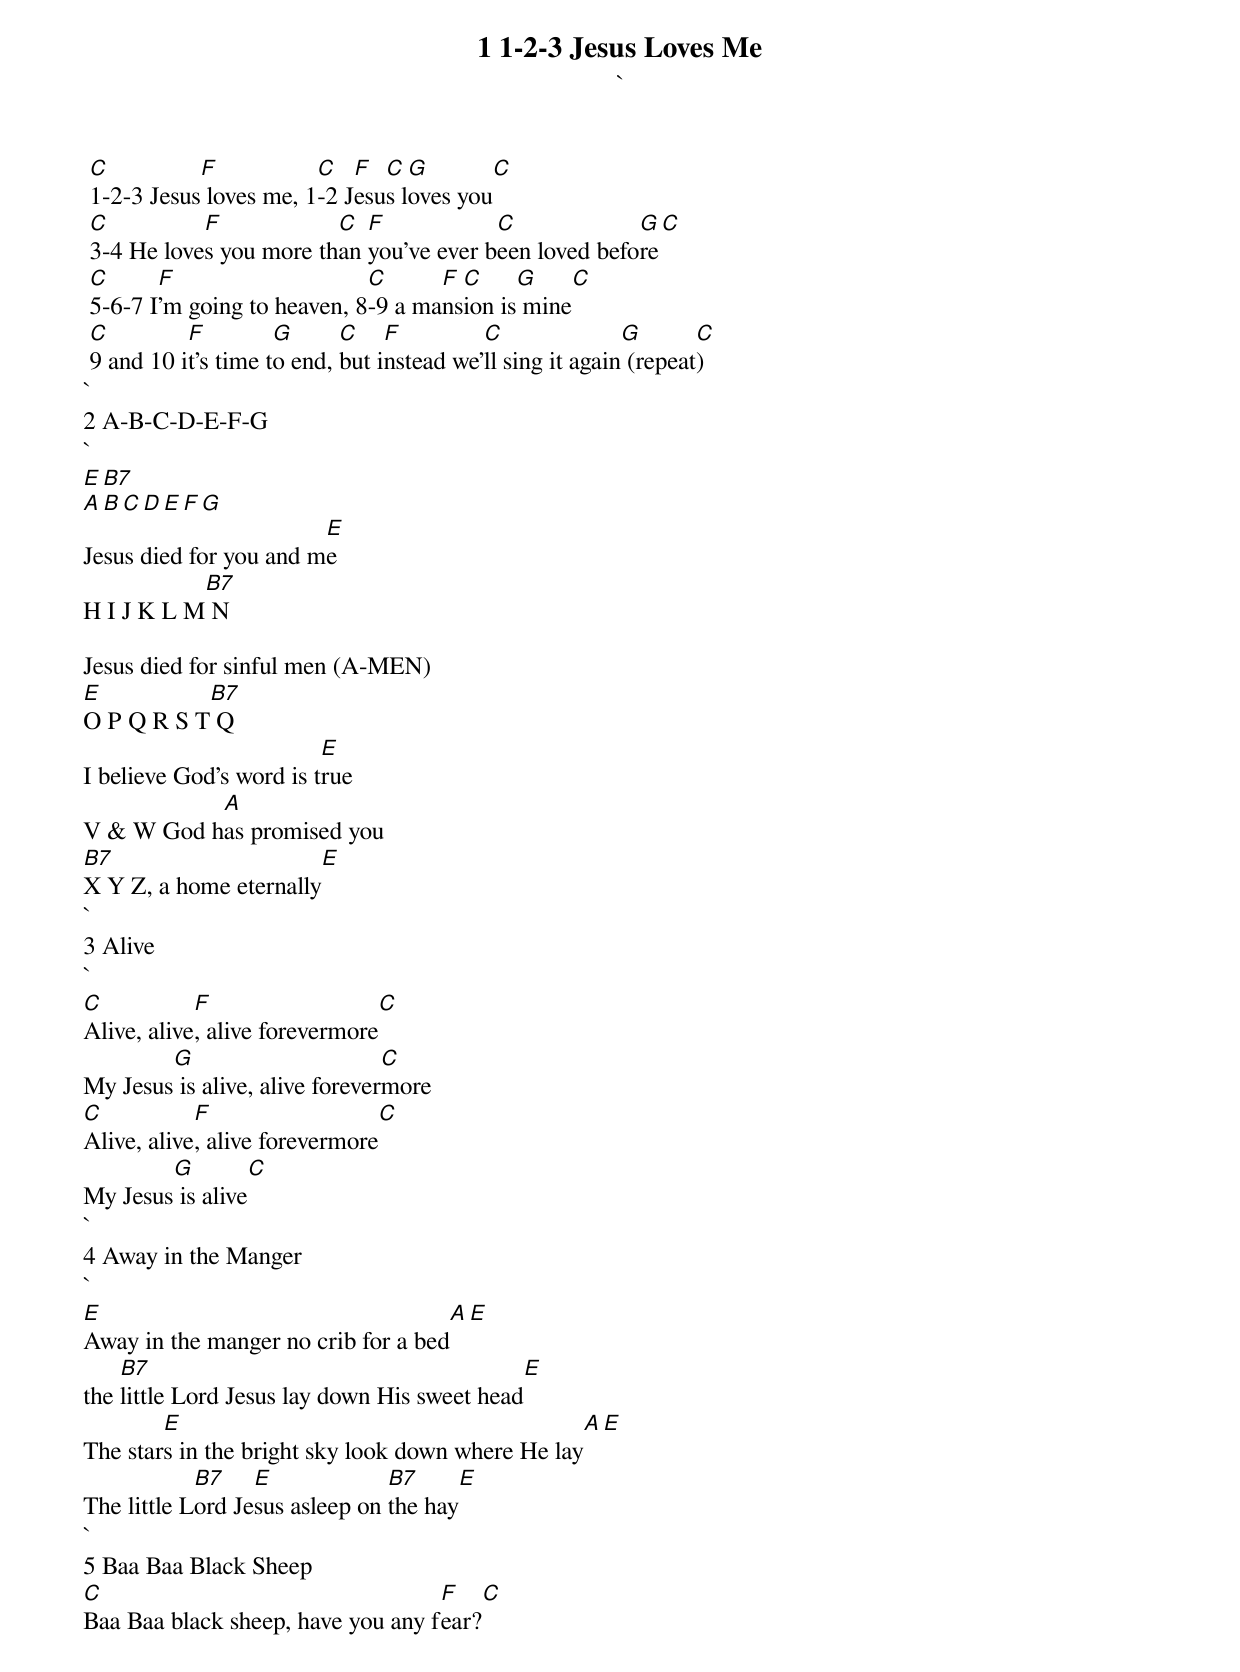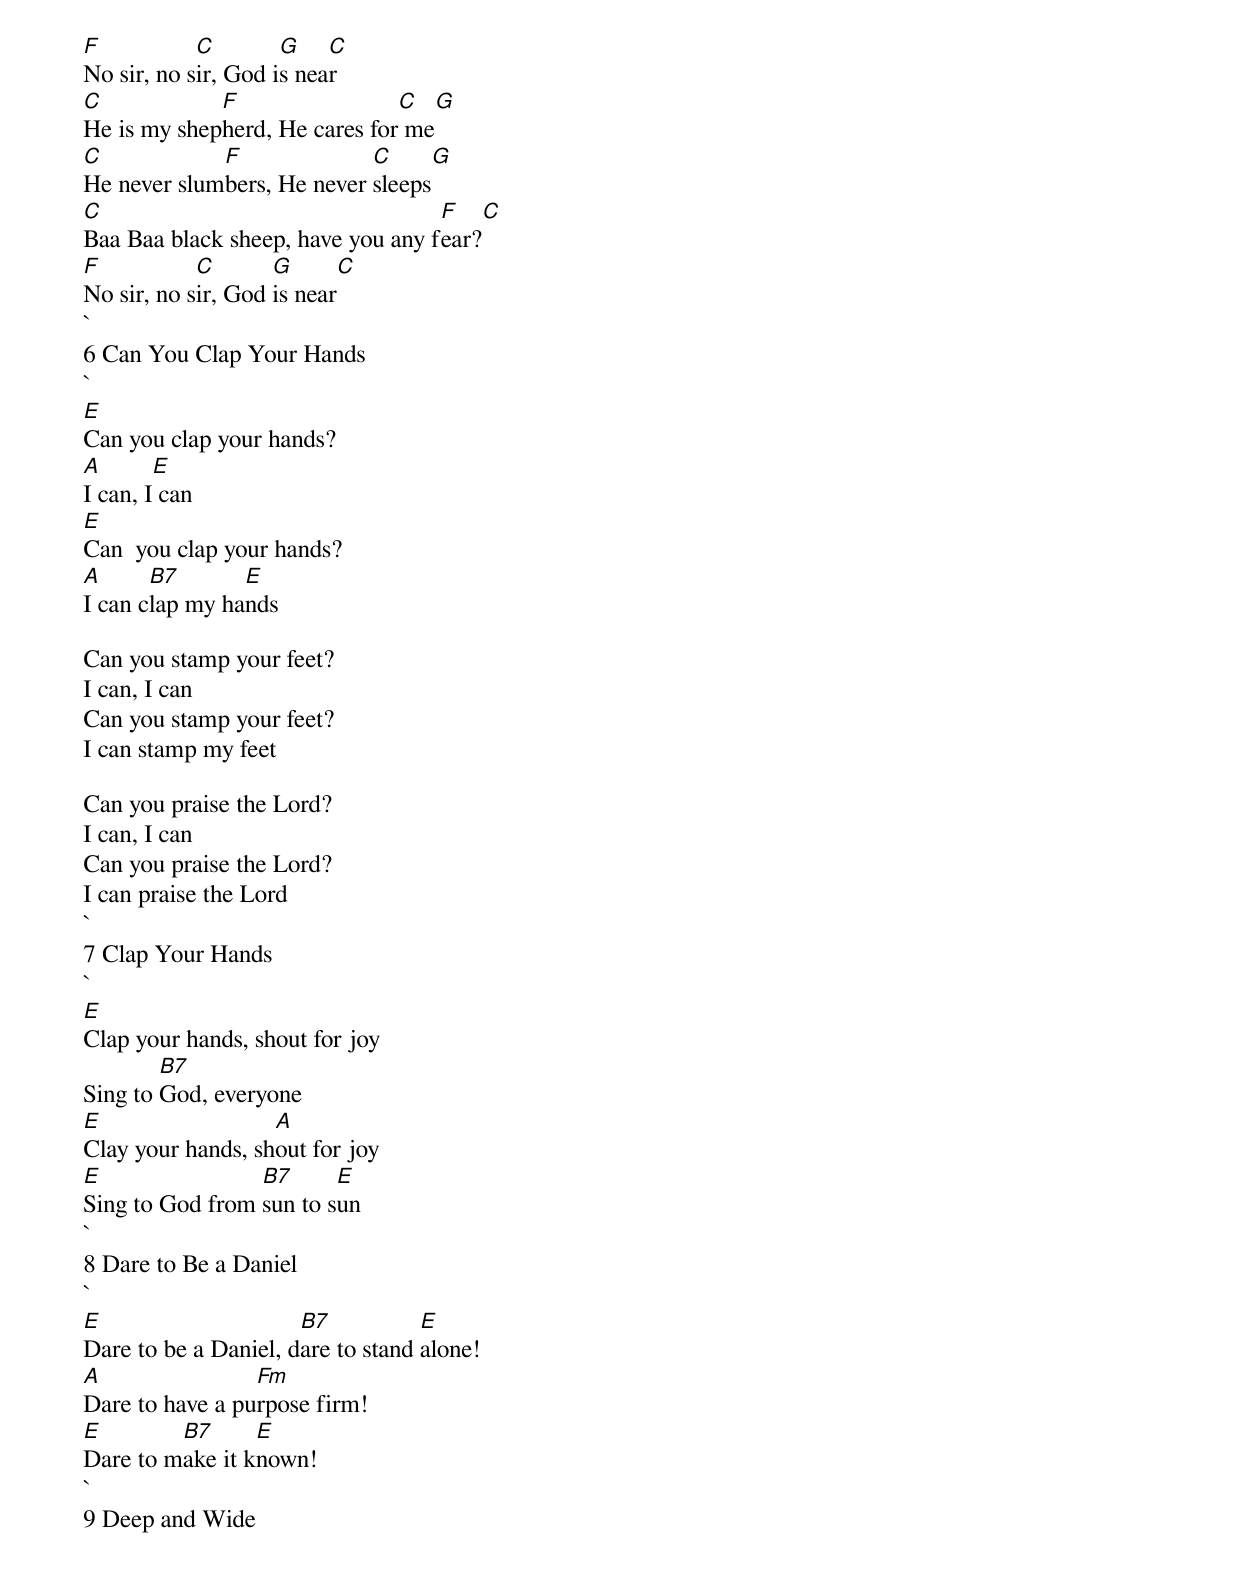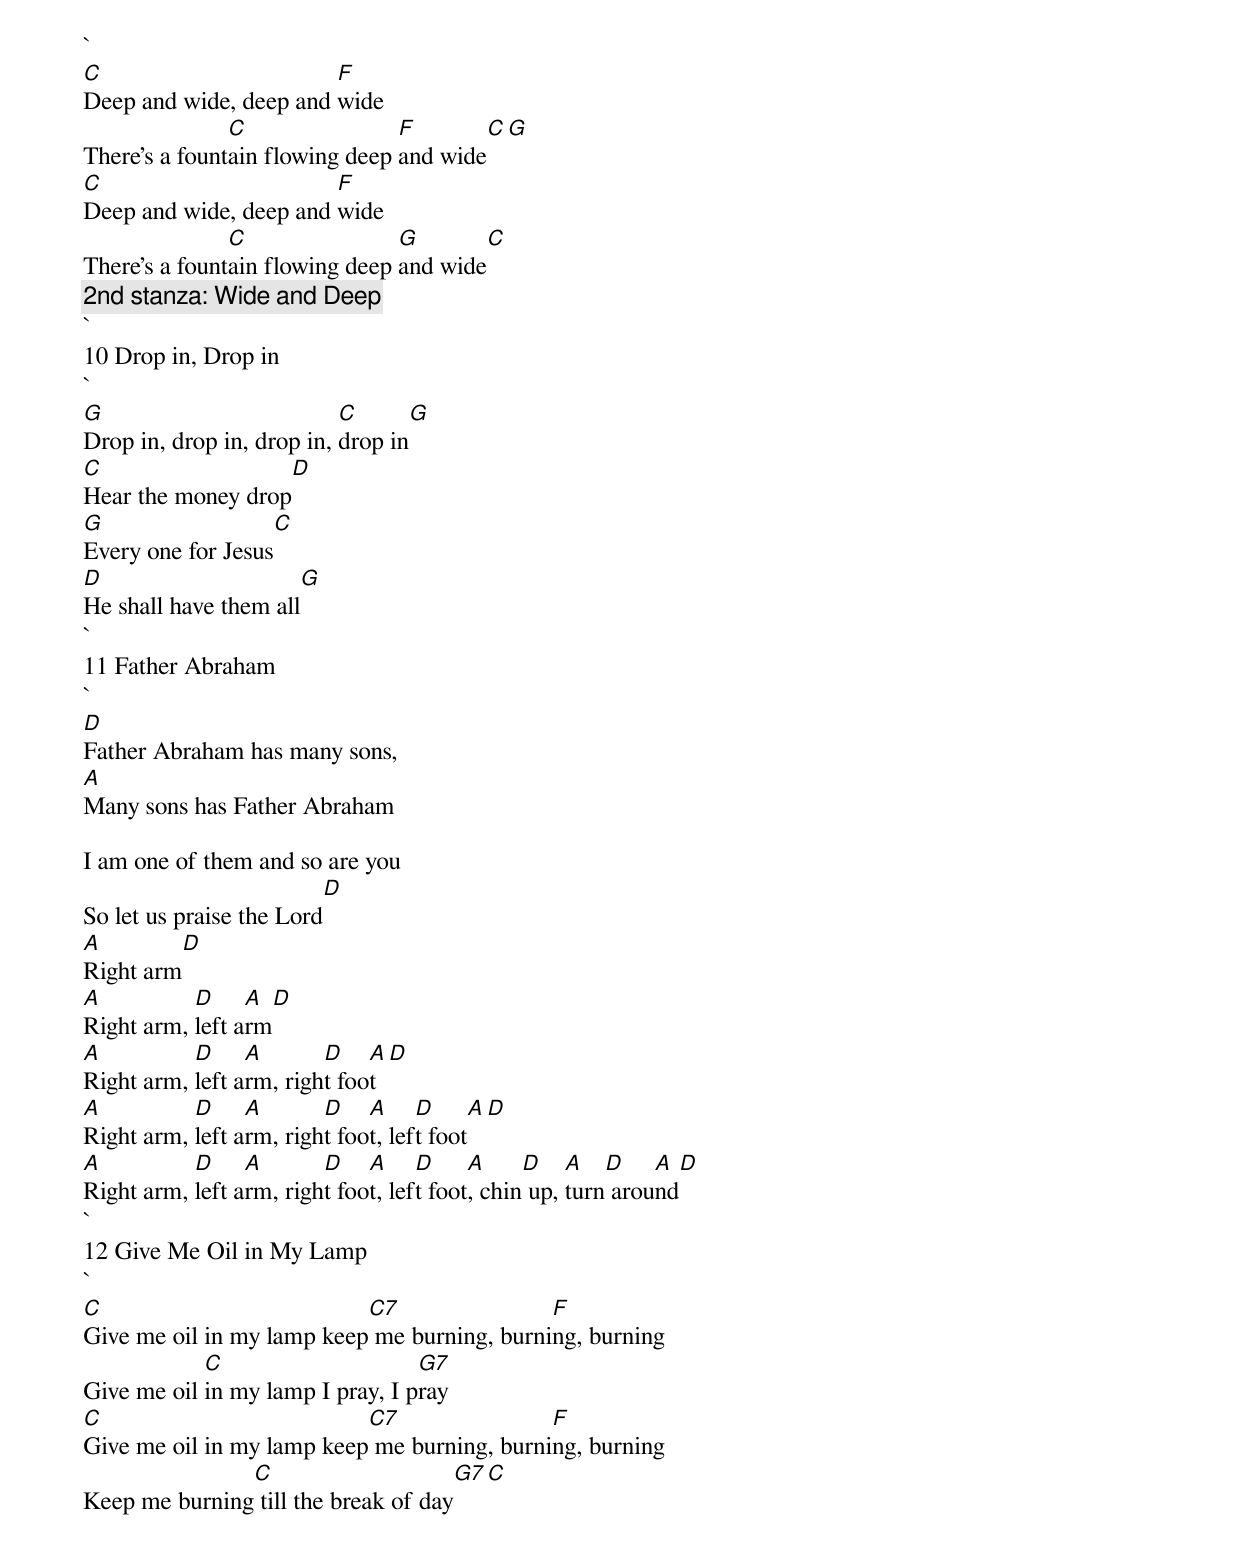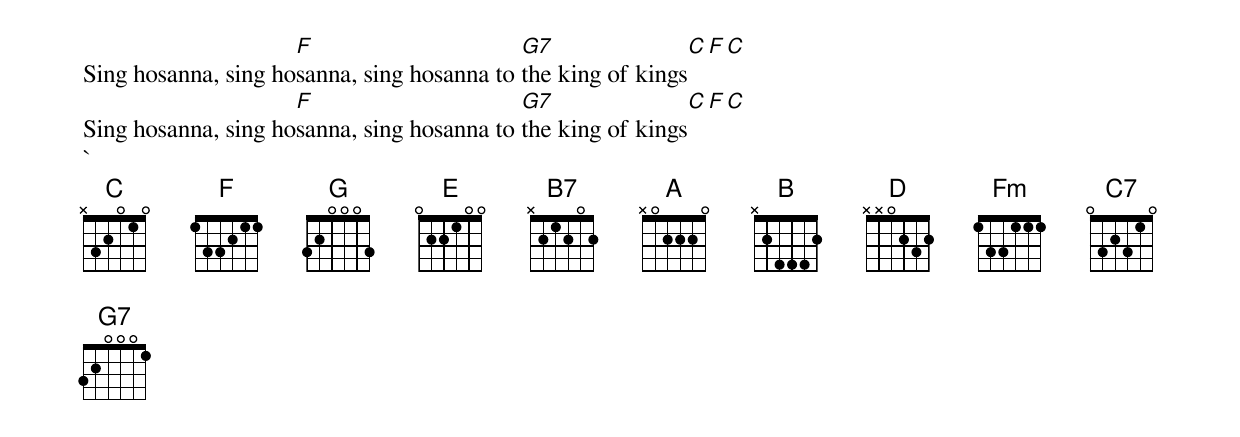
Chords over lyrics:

1 1-2-3 Jesus Loves Me
`
 C	    F	        C   F  C  G	       C
 1-2-3 Jesus loves me, 1-2 Jesus loves you
 C	    F	         C  F	         C	       G     C
 3-4 He loves you more than you’ve ever been loved before
 C      F		     C	    F C	    G	     C
 5-6-7 I’m going to heaven, 8-9 a mansion is mine
 C	   F	     G	    C    F	   C		   G	   C
 9 and 10 it’s time to end, but instead we’ll sing it again (repeat)
`
2 A-B-C-D-E-F-G
`
E	  B7
A B C D E F G
		        E
Jesus died for you and me
	   B7
H I J K L M N

Jesus died for sinful men (A-MEN)
E	   B7
O P Q R S T Q
		         E
I believe God’s word is true
	   A
V & W God has promised you
B7			        E
X Y Z, a home eternally
`
3 Alive
`
C	    F	         		C
Alive, alive, alive forevermore
	G 		        C
My Jesus is alive, alive forevermore
C	    F	         		C
Alive, alive, alive forevermore
	G	    C
My Jesus is alive
`
4 Away in the Manger
`
E	  		            A		E
Away in the manger no crib for a bed
    B7					                E
the little Lord Jesus lay down His sweet head
	E			                    A		E
The stars in the bright sky look down where He lay
	    B7	  E	        B7		  E
The little Lord Jesus asleep on the hay
`
5 Baa Baa Black Sheep
C			           F		    C
Baa Baa black sheep, have you any fear?
F	    C	     G	  C
No sir, no sir, God is near
C	     F		       C		  G
He is my shepherd, He cares for me
C	     F		    C	       G
He never slumbers, He never sleeps
C			           F		    C
Baa Baa black sheep, have you any fear?
F	    C	    G	    C
No sir, no sir, God is near
`
6 Can You Clap Your Hands
`
E
Can you clap your hands?
A       E
I can, I can
E
Can  you clap your hands?
A      B7       E
I can clap my hands

Can you stamp your feet?
I can, I can
Can you stamp your feet?
I can stamp my feet

Can you praise the Lord?
I can, I can
Can you praise the Lord?
I can praise the Lord
`
7 Clap Your Hands
`
E
Clap your hands, shout for joy
        B7
Sing to God, everyone
E                  A
Clay your hands, shout for joy
E                B7      E
Sing to God from sun to sun
`
8 Dare to Be a Daniel
`
E                     B7           E
Dare to be a Daniel, dare to stand alone!
A                Fm
Dare to have a purpose firm!
E        B7      E
Dare to make it known!
`
9 Deep and Wide
`
C		        F
Deep and wide, deep and wide
	       C		F	    C	     G
There’s a fountain flowing deep and wide
C		        F
Deep and wide, deep and wide
	       C		G		        C
There’s a fountain flowing deep and wide
[2nd stanza: Wide and Deep]
`
10 Drop in, Drop in
`
G		           C	    G
Drop in, drop in, drop in, drop in
C		        D
Hear the money drop
G		       C
Every one for Jesus
D		          G
He shall have them all
`
11 Father Abraham
`
D
Father Abraham has many sons,
A
Many sons has Father Abraham

I am one of them and so are you
			          D
So let us praise the Lord
A	   D
Right arm
A	   D     A	 D
Right arm, left arm
A	   D     A	 D    A     D
Right arm, left arm, right foot
A	   D     A	 D    A     D     A     D
Right arm, left arm, right foot, left foot
A	   D     A	 D    A     D     A     D    A   D    A     D
Right arm, left arm, right foot, left foot, chin up, turn around
`
12 Give Me Oil in My Lamp
`
C		           C7		     F
Give me oil in my lamp keep me burning, burning, burning
	    C		          G7
Give me oil in my lamp I pray, I pray
C		           C7		     F
Give me oil in my lamp keep me burning, burning, burning
	       C		      G7	   C
Keep me burning till the break of day
		     F		            G7			     C   F   C
Sing hosanna, sing hosanna, sing hosanna to the king of kings
		     F		            G7			     C   F   C
Sing hosanna, sing hosanna, sing hosanna to the king of kings
`
